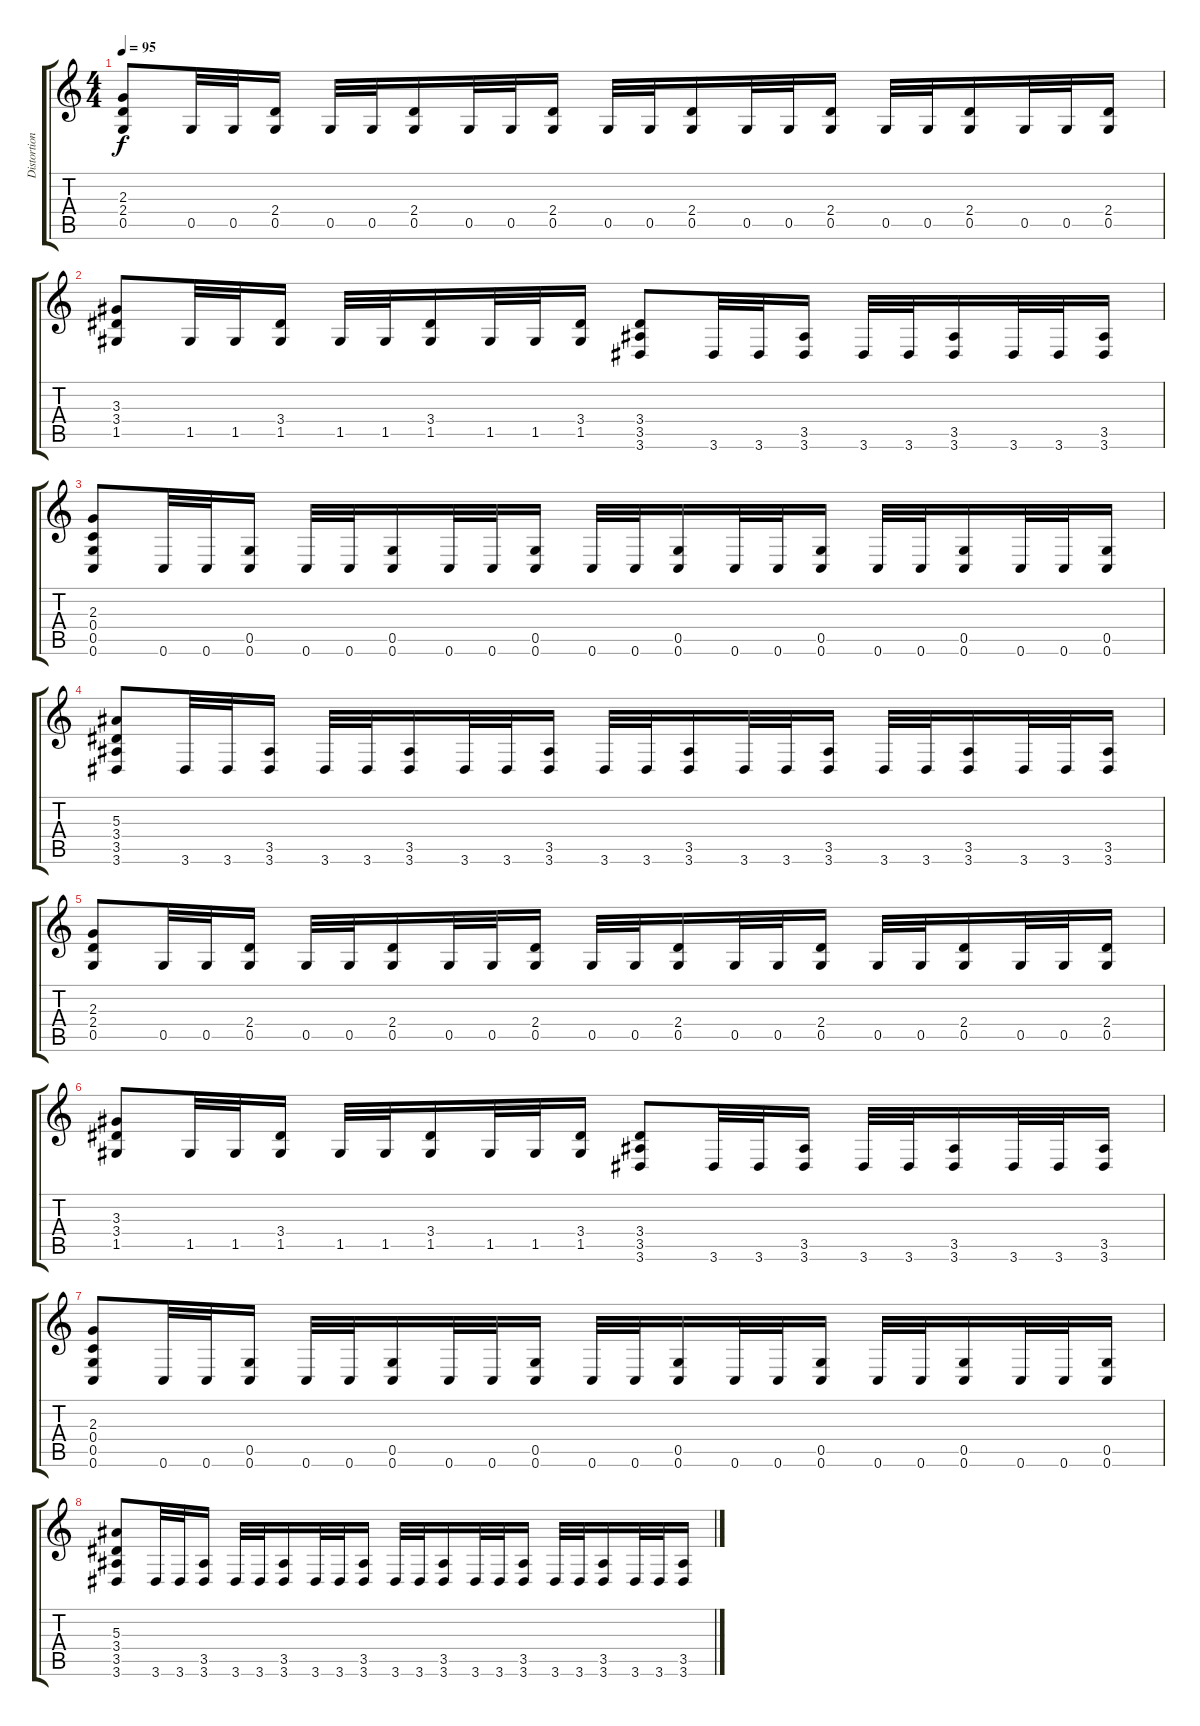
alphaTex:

\track ("Distortion Guitar 2" "Distortion") {instrument distortionguitar}
\staff {score tabs}
\tuning (D4 A3 F3 C3 G2 C2) {hide}
\ts (4 4)
\tempo 95
\clef g2
\ks c
(2.3 2.4 0.5).8{dy f} 0.5.32 0.5.32 (2.4 0.5).16 0.5.32 0.5.32 (2.4 0.5).16 0.5.32 0.5.32 (2.4 0.5).16 0.5.32 0.5.32 (2.4 0.5).16 0.5.32 0.5.32 (2.4 0.5).16 0.5.32 0.5.32 (2.4 0.5).16 0.5.32 0.5.32 (2.4 0.5).16 |
(3.3 3.4 1.5).8 1.5.32 1.5.32 (3.4 1.5).16 1.5.32 1.5.32 (3.4 1.5).16 1.5.32 1.5.32 (3.4 1.5).16 (3.4 3.5 3.6).8 3.6.32 3.6.32 (3.5 3.6).16 3.6.32 3.6.32 (3.5 3.6).16 3.6.32 3.6.32 (3.5 3.6).16 |
(2.3 0.4 0.5 0.6).8 0.6.32 0.6.32 (0.5 0.6).16 0.6.32 0.6.32 (0.5 0.6).16 0.6.32 0.6.32 (0.5 0.6).16 0.6.32 0.6.32 (0.5 0.6).16 0.6.32 0.6.32 (0.5 0.6).16 0.6.32 0.6.32 (0.5 0.6).16 0.6.32 0.6.32 (0.5 0.6).16 |
(5.3 3.4 3.5 3.6).8 3.6.32 3.6.32 (3.5 3.6).16 3.6.32 3.6.32 (3.5 3.6).16 3.6.32 3.6.32 (3.5 3.6).16 3.6.32 3.6.32 (3.5 3.6).16 3.6.32 3.6.32 (3.5 3.6).16 3.6.32 3.6.32 (3.5 3.6).16 3.6.32 3.6.32 (3.5 3.6).16 |
(2.3 2.4 0.5).8 0.5.32 0.5.32 (2.4 0.5).16 0.5.32 0.5.32 (2.4 0.5).16 0.5.32 0.5.32 (2.4 0.5).16 0.5.32 0.5.32 (2.4 0.5).16 0.5.32 0.5.32 (2.4 0.5).16 0.5.32 0.5.32 (2.4 0.5).16 0.5.32 0.5.32 (2.4 0.5).16 |
(3.3 3.4 1.5).8 1.5.32 1.5.32 (3.4 1.5).16 1.5.32 1.5.32 (3.4 1.5).16 1.5.32 1.5.32 (3.4 1.5).16 (3.4 3.5 3.6).8 3.6.32 3.6.32 (3.5 3.6).16 3.6.32 3.6.32 (3.5 3.6).16 3.6.32 3.6.32 (3.5 3.6).16 |
(2.3 0.4 0.5 0.6).8 0.6.32 0.6.32 (0.5 0.6).16 0.6.32 0.6.32 (0.5 0.6).16 0.6.32 0.6.32 (0.5 0.6).16 0.6.32 0.6.32 (0.5 0.6).16 0.6.32 0.6.32 (0.5 0.6).16 0.6.32 0.6.32 (0.5 0.6).16 0.6.32 0.6.32 (0.5 0.6).16 |
(5.3 3.4 3.5 3.6).8 3.6.32 3.6.32 (3.5 3.6).16 3.6.32 3.6.32 (3.5 3.6).16 3.6.32 3.6.32 (3.5 3.6).16 3.6.32 3.6.32 (3.5 3.6).16 3.6.32 3.6.32 (3.5 3.6).16 3.6.32 3.6.32 (3.5 3.6).16 3.6.32 3.6.32 (3.5 3.6).16
